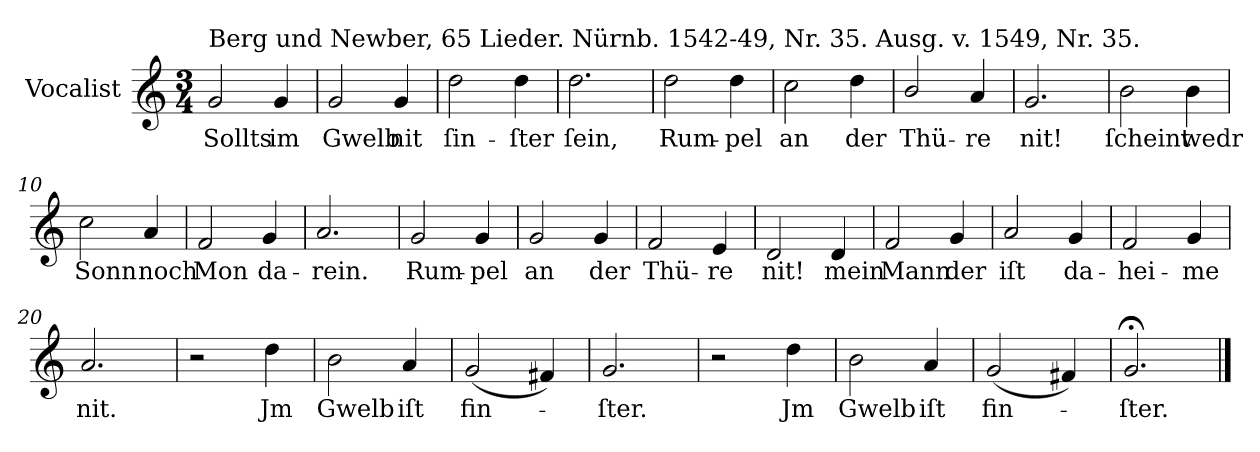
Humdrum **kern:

**kern	**text
*part1	*part1
*staff1	*staff1
*I"Vocalist	*
*k[]	*
*C:	*
*M3/4	*
=1	=1
!LO:TX:a:t=Berg und Newber, 65 Lieder. Nürnb. 1542-49, Nr. 35. Ausg. v. 1549, Nr. 35.	!
2g	Sollts
4g	im
=2	=2
2g	Gwelb
4g	nit
=3	=3
2dd	ſin-
4dd	-ſter
=4	=4
2.dd	ſein,
=5	=5
2dd	Rum-
4dd	-pel
=6	=6
2cc	an
4dd	der
=7	=7
2b/	Thü-
4a	-re
=8	=8
2.g	nit!
=9	=9
2b	ſcheint
4b	wedr
=10	=10
2cc	Sonn
4a	noch
=11	=11
2f	Mon
4g	da-
=12	=12
2.a	-rein.
=13	=13
2g	Rum-
4g	-pel
=14	=14
2g	an
4g	der
=15	=15
2f	Thü-
4e	-re
=16	=16
2d	nit!
4d	mein
=17	=17
2f	Mann
4g	der
=18	=18
2a	iſt
4g	da-
=19	=19
2f	-hei-
4g	-me
=20	=20
2.a	nit.
=21	=21
2r	.
4dd	Jm
=22	=22
2b	Gwelb
4a	iſt
=23	=23
(2g	fin-
4f#X)	.
=24	=24
2.g:	-ſter.
=25	=25
2r	.
4dd	Jm
=26	=26
2b	Gwelb
4a	iſt
=27	=27
(2g	fin-
4f#X)	.
=28	=28
2.g;<	-ſter.
==	==
*-	*-
